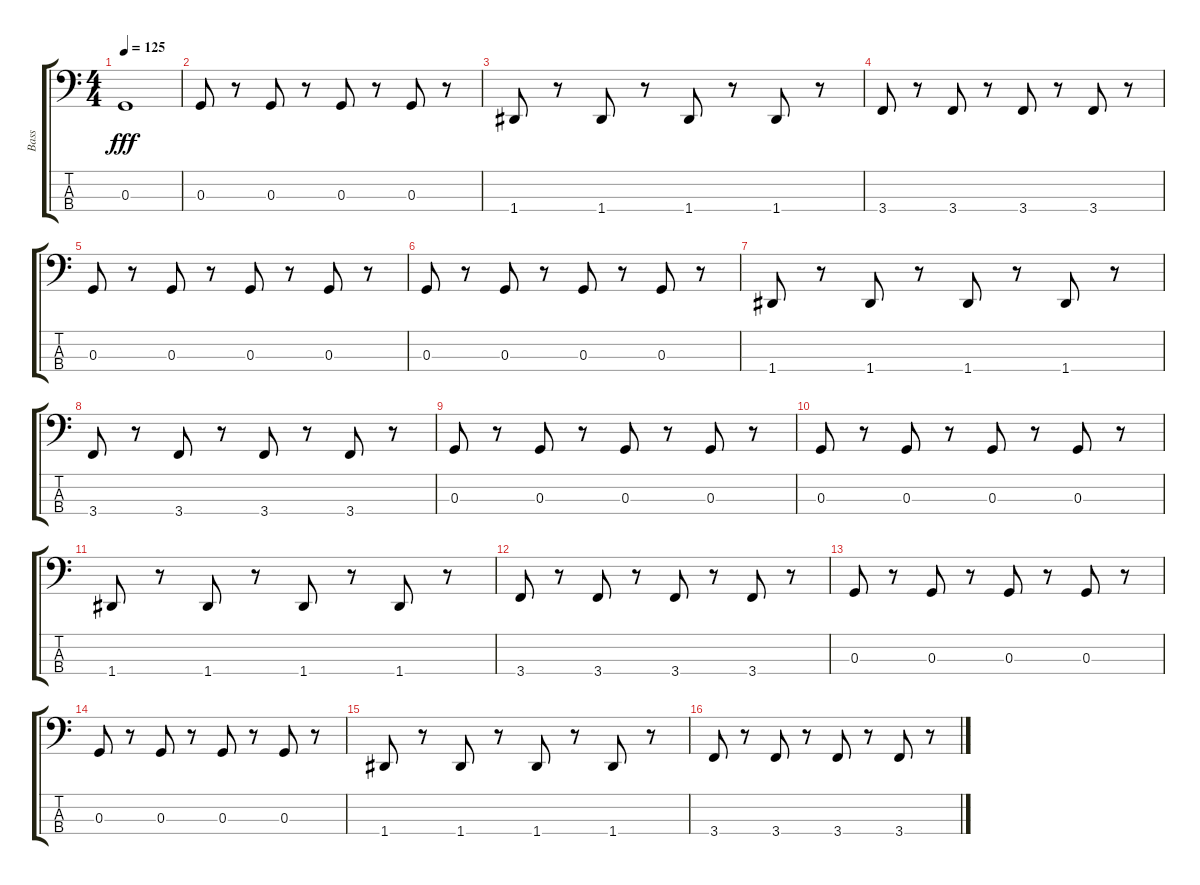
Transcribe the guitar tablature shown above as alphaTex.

\track ("Bass" "Bass") {instrument electricbassfinger}
\staff {score tabs}
\tuning (F2 C2 G1 D1) {hide}
\ts (4 4)
\tempo 125
\clef f4
\ks c
0.3.1{dy fff} |
0.3.8 r.8 0.3.8 r.8 0.3.8 r.8 0.3.8 r.8 |
1.4.8 r.8 1.4.8 r.8 1.4.8 r.8 1.4.8 r.8 |
3.4.8 r.8 3.4.8 r.8 3.4.8 r.8 3.4.8 r.8 |
0.3.8 r.8 0.3.8 r.8 0.3.8 r.8 0.3.8 r.8 |
0.3.8 r.8 0.3.8 r.8 0.3.8 r.8 0.3.8 r.8 |
1.4.8 r.8 1.4.8 r.8 1.4.8 r.8 1.4.8 r.8 |
3.4.8 r.8 3.4.8 r.8 3.4.8 r.8 3.4.8 r.8 |
0.3.8 r.8 0.3.8 r.8 0.3.8 r.8 0.3.8 r.8 |
0.3.8 r.8 0.3.8 r.8 0.3.8 r.8 0.3.8 r.8 |
1.4.8 r.8 1.4.8 r.8 1.4.8 r.8 1.4.8 r.8 |
3.4.8 r.8 3.4.8 r.8 3.4.8 r.8 3.4.8 r.8 |
0.3.8 r.8 0.3.8 r.8 0.3.8 r.8 0.3.8 r.8 |
0.3.8 r.8 0.3.8 r.8 0.3.8 r.8 0.3.8 r.8 |
1.4.8 r.8 1.4.8 r.8 1.4.8 r.8 1.4.8 r.8 |
3.4.8 r.8 3.4.8 r.8 3.4.8 r.8 3.4.8 r.8
